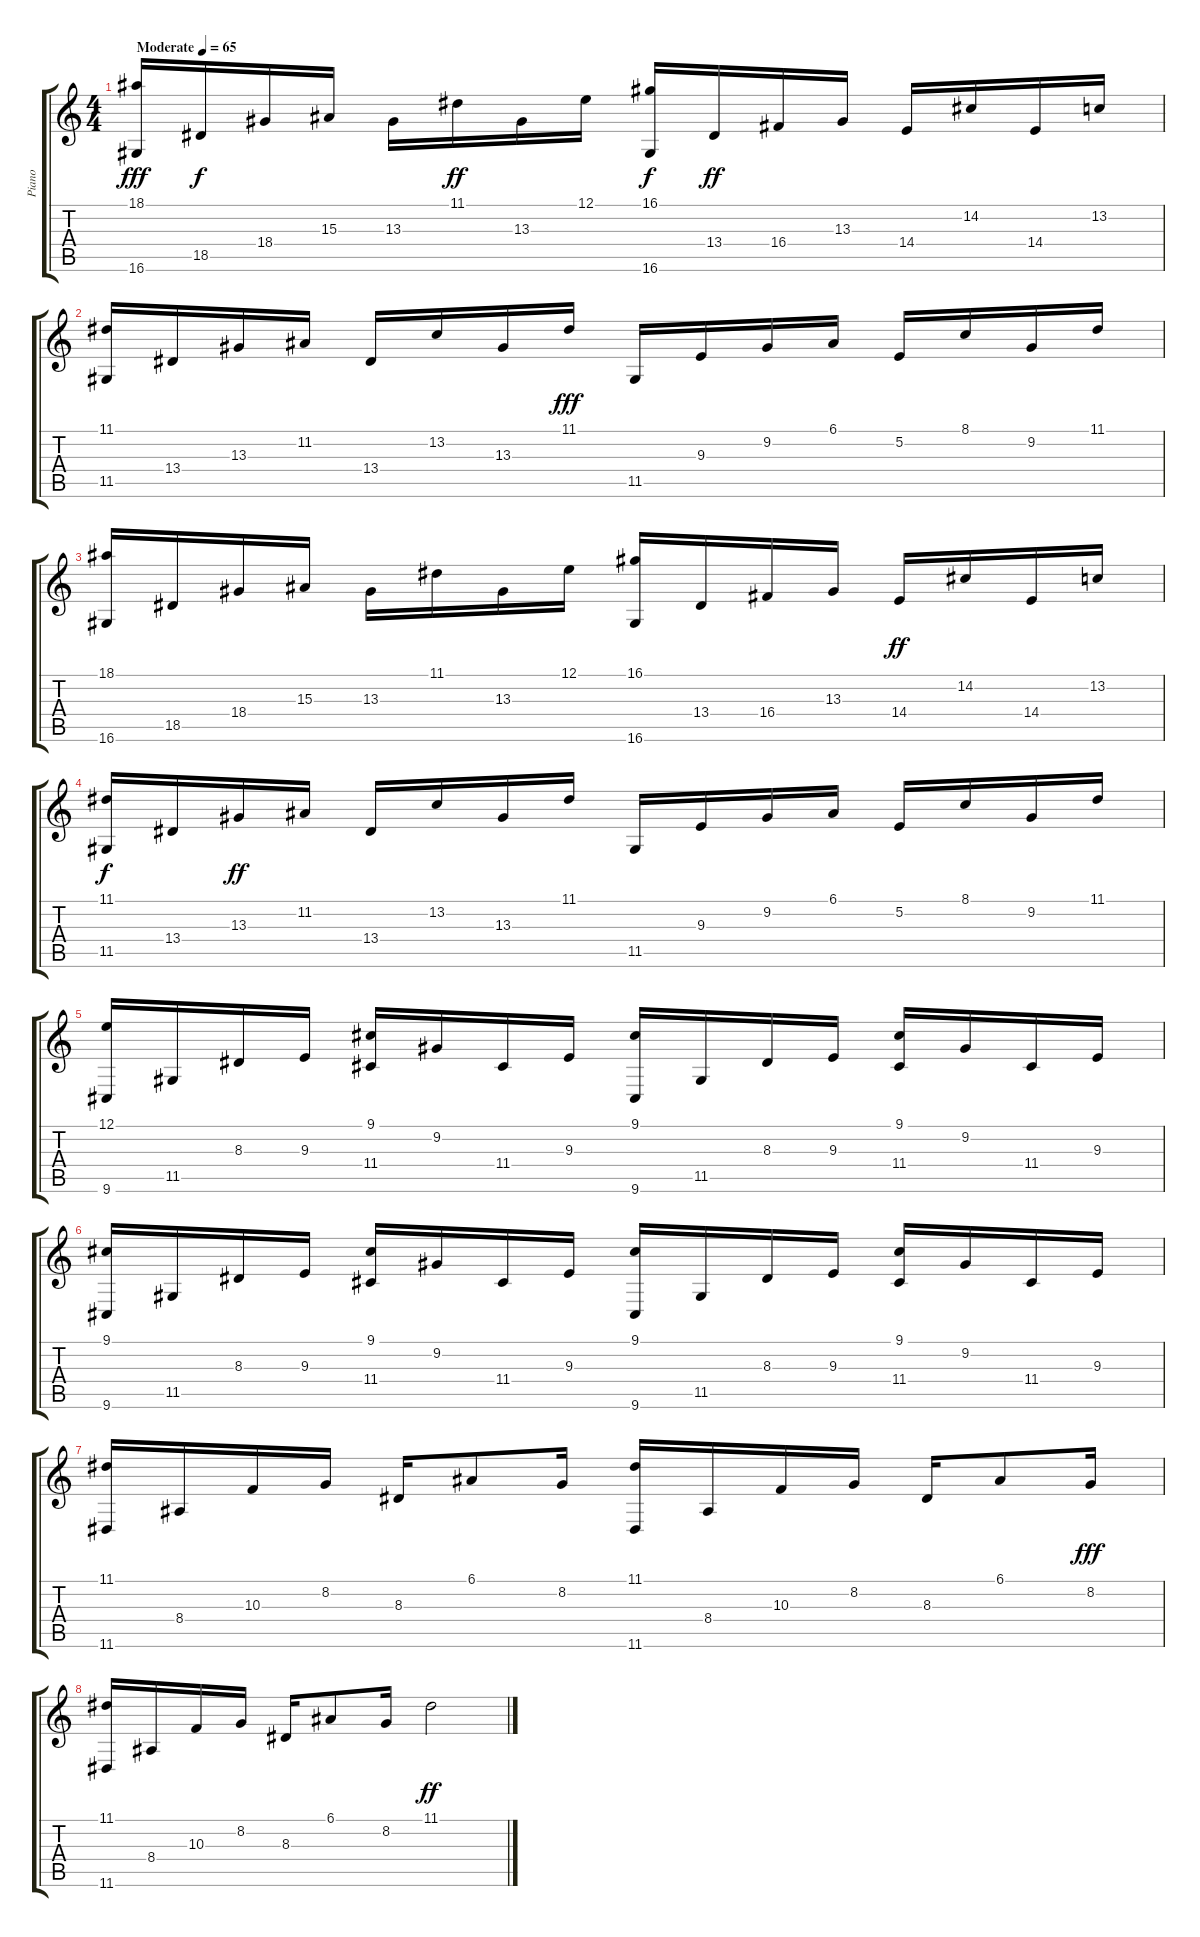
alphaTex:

\track ("Piano" "Piano") {instrument acousticgrandpiano}
\staff {score tabs}
\tuning (E4 B3 G3 D3 A2 E2) {hide}
\ts (4 4)
\tempo (65 "Moderate")
\clef g2
\ks c
(18.1 16.6).16{dy fff instrument acousticgrandpiano} 18.5.16{dy f} 18.4.16 15.3.16 13.3.16 11.1.16{dy ff} 13.3.16 12.1.16 (16.1 16.6).16{dy f} 13.4.16{dy ff} 16.4.16 13.3.16 14.4.16 14.2.16 14.4.16 13.2.16 |
(11.1 11.5).16 13.4.16 13.3.16 11.2.16 13.4.16 13.2.16 13.3.16 11.1.16{dy fff} 11.5.16 9.3.16 9.2.16 6.1.16 5.2.16 8.1.16 9.2.16 11.1.16 |
(18.1 16.6).16 18.5.16 18.4.16 15.3.16 13.3.16 11.1.16 13.3.16 12.1.16 (16.1 16.6).16 13.4.16 16.4.16 13.3.16 14.4.16{dy ff} 14.2.16 14.4.16 13.2.16 |
(11.1 11.5).16{dy f} 13.4.16 13.3.16{dy ff} 11.2.16 13.4.16 13.2.16 13.3.16 11.1.16 11.5.16 9.3.16 9.2.16 6.1.16 5.2.16 8.1.16 9.2.16 11.1.16 |
(12.1 9.6).16 11.5.16 8.3.16 9.3.16 (9.1 11.4).16 9.2.16 11.4.16 9.3.16 (9.1 9.6).16 11.5.16 8.3.16 9.3.16 (9.1 11.4).16 9.2.16 11.4.16 9.3.16 |
(9.1 9.6).16 11.5.16 8.3.16 9.3.16 (9.1 11.4).16 9.2.16 11.4.16 9.3.16 (9.1 9.6).16 11.5.16 8.3.16 9.3.16 (9.1 11.4).16 9.2.16 11.4.16 9.3.16 |
(11.1 11.6).16 8.4.16 10.3.16 8.2.16 8.3.16 6.1.8 8.2.16 (11.1 11.6).16 8.4.16 10.3.16 8.2.16 8.3.16 6.1.8 8.2.16{dy fff} |
(11.1 11.6).16 8.4.16 10.3.16 8.2.16 8.3.16 6.1.8 8.2.16 11.1.2{dy ff}
